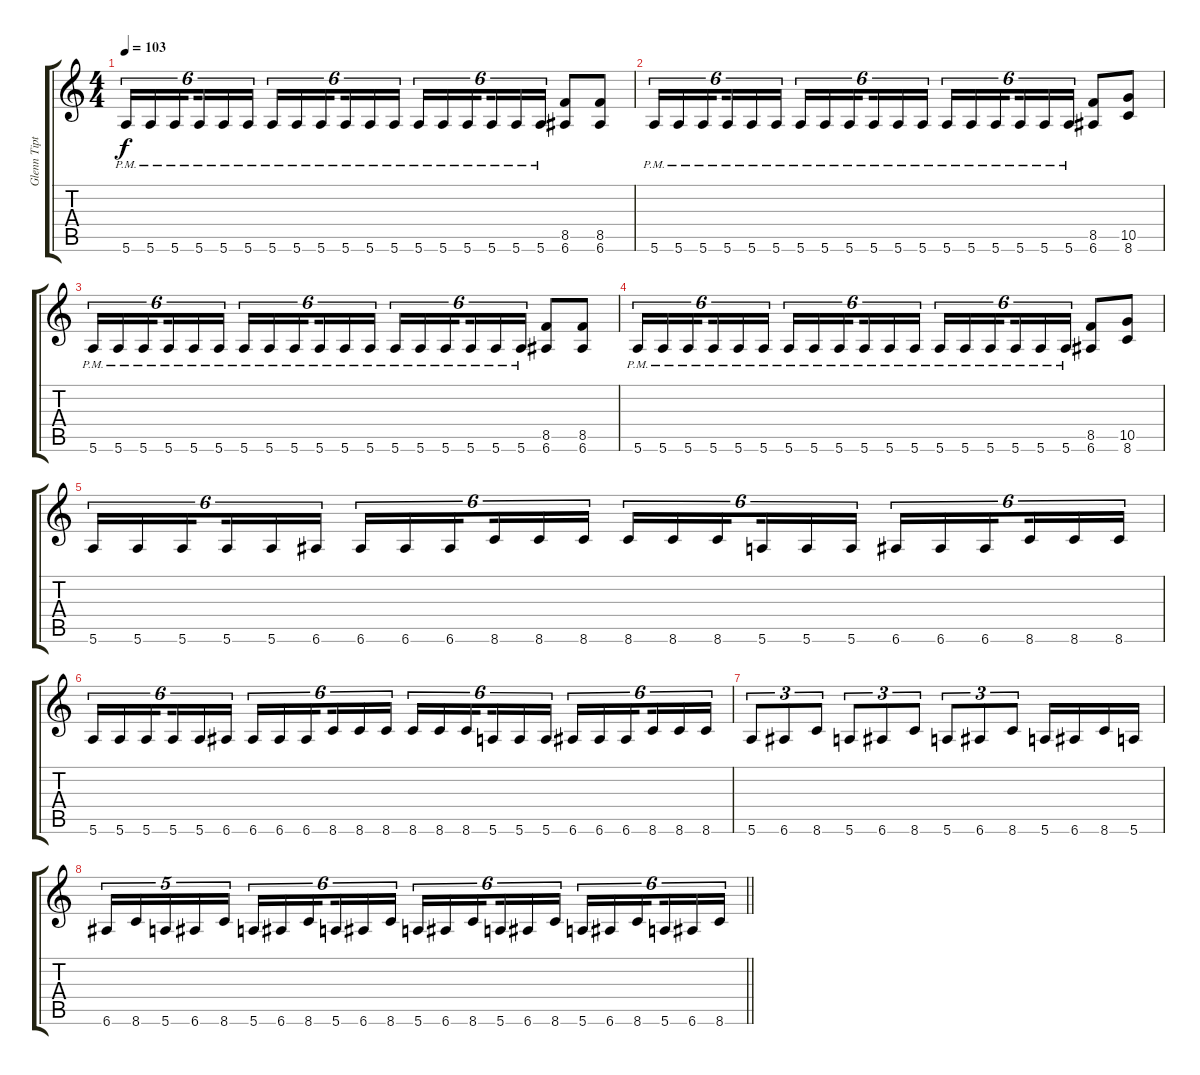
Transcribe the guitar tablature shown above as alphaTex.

\track ("Glenn Tipton" "Glenn Tipt") {instrument distortionguitar}
\staff {score tabs}
\tuning (E4 B3 G3 D3 A2 E2) {hide}
\ts (4 4)
\tempo 103
\clef g2
\ks c
5.6{pm}.16{tu (6 4) dy f} 5.6{pm}.16{tu (6 4)} 5.6{pm}.16{tu (6 4) beam splitsecondary} 5.6{pm}.16{tu (6 4)} 5.6{pm}.16{tu (6 4)} 5.6{pm}.16{tu (6 4)} 5.6{pm}.16{tu (6 4)} 5.6{pm}.16{tu (6 4)} 5.6{pm}.16{tu (6 4) beam splitsecondary} 5.6{pm}.16{tu (6 4)} 5.6{pm}.16{tu (6 4)} 5.6{pm}.16{tu (6 4)} 5.6{pm}.16{tu (6 4)} 5.6{pm}.16{tu (6 4)} 5.6{pm}.16{tu (6 4) beam splitsecondary} 5.6{pm}.16{tu (6 4)} 5.6{pm}.16{tu (6 4)} 5.6{pm}.16{tu (6 4)} (8.5 6.6).8 (8.5 6.6).8 |
5.6{pm}.16{tu (6 4)} 5.6{pm}.16{tu (6 4)} 5.6{pm}.16{tu (6 4) beam splitsecondary} 5.6{pm}.16{tu (6 4)} 5.6{pm}.16{tu (6 4)} 5.6{pm}.16{tu (6 4)} 5.6{pm}.16{tu (6 4)} 5.6{pm}.16{tu (6 4)} 5.6{pm}.16{tu (6 4) beam splitsecondary} 5.6{pm}.16{tu (6 4)} 5.6{pm}.16{tu (6 4)} 5.6{pm}.16{tu (6 4)} 5.6{pm}.16{tu (6 4)} 5.6{pm}.16{tu (6 4)} 5.6{pm}.16{tu (6 4) beam splitsecondary} 5.6{pm}.16{tu (6 4)} 5.6{pm}.16{tu (6 4)} 5.6{pm}.16{tu (6 4)} (8.5 6.6).8 (10.5 8.6).8 |
5.6{pm}.16{tu (6 4)} 5.6{pm}.16{tu (6 4)} 5.6{pm}.16{tu (6 4) beam splitsecondary} 5.6{pm}.16{tu (6 4)} 5.6{pm}.16{tu (6 4)} 5.6{pm}.16{tu (6 4)} 5.6{pm}.16{tu (6 4)} 5.6{pm}.16{tu (6 4)} 5.6{pm}.16{tu (6 4) beam splitsecondary} 5.6{pm}.16{tu (6 4)} 5.6{pm}.16{tu (6 4)} 5.6{pm}.16{tu (6 4)} 5.6{pm}.16{tu (6 4)} 5.6{pm}.16{tu (6 4)} 5.6{pm}.16{tu (6 4) beam splitsecondary} 5.6{pm}.16{tu (6 4)} 5.6{pm}.16{tu (6 4)} 5.6{pm}.16{tu (6 4)} (8.5 6.6).8 (8.5 6.6).8 |
5.6{pm}.16{tu (6 4)} 5.6{pm}.16{tu (6 4)} 5.6{pm}.16{tu (6 4) beam splitsecondary} 5.6{pm}.16{tu (6 4)} 5.6{pm}.16{tu (6 4)} 5.6{pm}.16{tu (6 4)} 5.6{pm}.16{tu (6 4)} 5.6{pm}.16{tu (6 4)} 5.6{pm}.16{tu (6 4) beam splitsecondary} 5.6{pm}.16{tu (6 4)} 5.6{pm}.16{tu (6 4)} 5.6{pm}.16{tu (6 4)} 5.6{pm}.16{tu (6 4)} 5.6{pm}.16{tu (6 4)} 5.6{pm}.16{tu (6 4) beam splitsecondary} 5.6{pm}.16{tu (6 4)} 5.6{pm}.16{tu (6 4)} 5.6{pm}.16{tu (6 4)} (8.5 6.6).8 (10.5 8.6).8 |
5.6.16{tu (6 4)} 5.6.16{tu (6 4)} 5.6.16{tu (6 4) beam splitsecondary} 5.6.16{tu (6 4)} 5.6.16{tu (6 4)} 6.6.16{tu (6 4)} 6.6.16{tu (6 4)} 6.6.16{tu (6 4)} 6.6.16{tu (6 4) beam splitsecondary} 8.6.16{tu (6 4)} 8.6.16{tu (6 4)} 8.6.16{tu (6 4)} 8.6.16{tu (6 4)} 8.6.16{tu (6 4)} 8.6.16{tu (6 4) beam splitsecondary} 5.6.16{tu (6 4)} 5.6.16{tu (6 4)} 5.6.16{tu (6 4)} 6.6.16{tu (6 4)} 6.6.16{tu (6 4)} 6.6.16{tu (6 4) beam splitsecondary} 8.6.16{tu (6 4)} 8.6.16{tu (6 4)} 8.6.16{tu (6 4)} |
5.6.16{tu (6 4)} 5.6.16{tu (6 4)} 5.6.16{tu (6 4) beam splitsecondary} 5.6.16{tu (6 4)} 5.6.16{tu (6 4)} 6.6.16{tu (6 4)} 6.6.16{tu (6 4)} 6.6.16{tu (6 4)} 6.6.16{tu (6 4) beam splitsecondary} 8.6.16{tu (6 4)} 8.6.16{tu (6 4)} 8.6.16{tu (6 4)} 8.6.16{tu (6 4)} 8.6.16{tu (6 4)} 8.6.16{tu (6 4) beam splitsecondary} 5.6.16{tu (6 4)} 5.6.16{tu (6 4)} 5.6.16{tu (6 4)} 6.6.16{tu (6 4)} 6.6.16{tu (6 4)} 6.6.16{tu (6 4) beam splitsecondary} 8.6.16{tu (6 4)} 8.6.16{tu (6 4)} 8.6.16{tu (6 4)} |
5.6.8{tu (3 2)} 6.6.8{tu (3 2)} 8.6.8{tu (3 2)} 5.6.8{tu (3 2)} 6.6.8{tu (3 2)} 8.6.8{tu (3 2)} 5.6.8{tu (3 2)} 6.6.8{tu (3 2)} 8.6.8{tu (3 2)} 5.6.16 6.6.16 8.6.16 5.6.16 |
\barLineRight lightlight
6.6.16{tu (5 4)} 8.6.16{tu (5 4)} 5.6.16{tu (5 4)} 6.6.16{tu (5 4)} 8.6.16{tu (5 4)} 5.6.16{tu (6 4)} 6.6.16{tu (6 4)} 8.6.16{tu (6 4) beam splitsecondary} 5.6.16{tu (6 4)} 6.6.16{tu (6 4)} 8.6.16{tu (6 4)} 5.6.16{tu (6 4)} 6.6.16{tu (6 4)} 8.6.16{tu (6 4) beam splitsecondary} 5.6.16{tu (6 4)} 6.6.16{tu (6 4)} 8.6.16{tu (6 4)} 5.6.16{tu (6 4)} 6.6.16{tu (6 4)} 8.6.16{tu (6 4) beam splitsecondary} 5.6.16{tu (6 4)} 6.6.16{tu (6 4)} 8.6.16{tu (6 4)}
